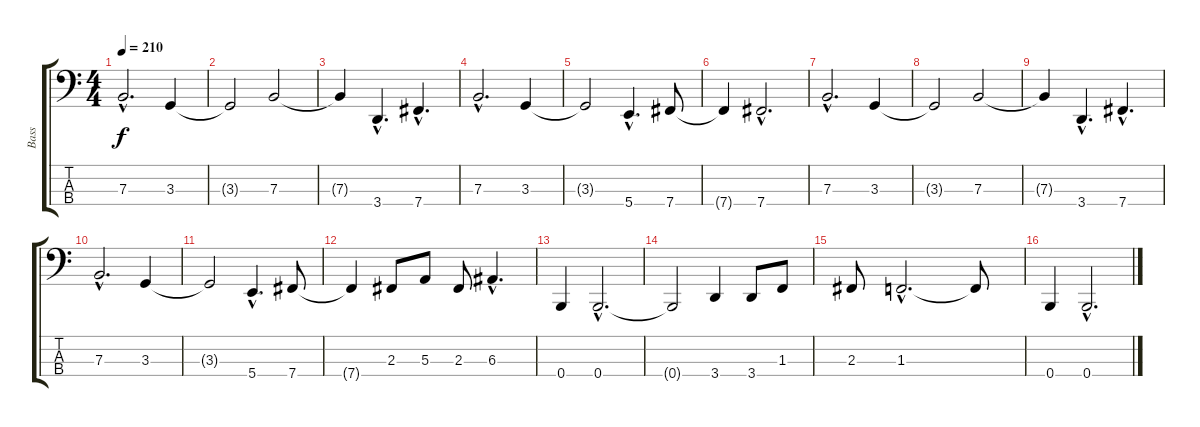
\track ("Bass" "Bass") {instrument electricbasspick}
\staff {score tabs}
\tuning (D2 A1 E1 B0) {hide}
\ts (4 4)
\tempo 210
\clef f4
\ks c
7.3{hac}.2{d dy f} 3.3.4 |
3.3{t}.2 7.3.2 |
7.3{t}.4 3.4{hac}.4{d} 7.4{hac}.4{d} |
7.3{hac}.2{d} 3.3.4 |
3.3{t}.2 5.4{hac}.4{d} 7.4.8 |
7.4{t}.4 7.4{hac}.2{d} |
7.3{hac}.2{d} 3.3.4 |
3.3{t}.2 7.3.2 |
7.3{t}.4 3.4{hac}.4{d} 7.4{hac}.4{d} |
7.3{hac}.2{d} 3.3.4 |
3.3{t}.2 5.4{hac}.4{d} 7.4.8 |
7.4{t}.4 2.3.8 5.3.8 2.3.8 6.3{hac}.4{d} |
0.4.4 0.4{hac}.2{d} |
0.4{t}.2 3.4.4 3.4.8 1.3.8 |
2.3.8 1.3{hac}.2{d} 1.3{t}.8 |
0.4.4 0.4{hac}.2{d}
